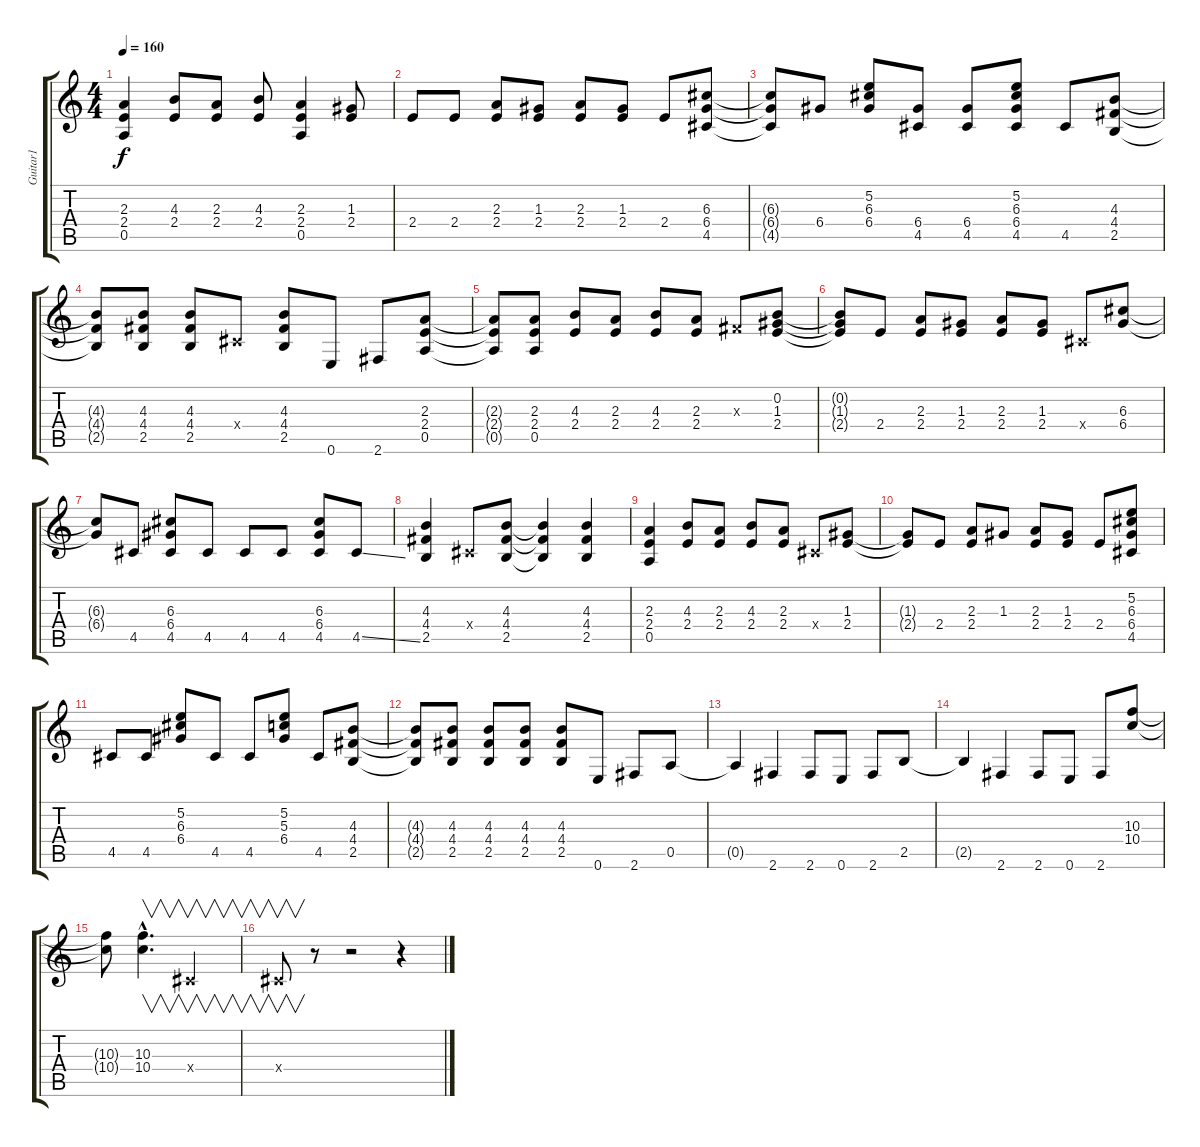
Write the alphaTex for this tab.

\track ("Guitar1" "Guitar1") {instrument distortionguitar}
\staff {score tabs}
\tuning (E4 B3 G3 D3 A2 E2) {hide}
\ts (4 4)
\tempo 160
\clef g2
\ks c
(2.3 2.4 0.5).4{dy f} (4.3 2.4).8 (2.3 2.4).8 (4.3 2.4).8 (2.3 2.4 0.5).4 (1.3 2.4).8 |
2.4.8 2.4.8 (2.3 2.4).8 (1.3 2.4).8 (2.3 2.4).8 (1.3 2.4).8 2.4.8 (6.3 6.4 4.5).8 |
(6.3{t} 6.4{t} 4.5{t}).8 6.4.8 (5.2 6.3 6.4).8 (6.4 4.5).8 (6.4 4.5).8 (5.2 6.3 6.4 4.5).8 4.5.8 (4.3 4.4 2.5).8 |
(4.3{t} 4.4{t} 2.5{t}).8 (4.3 4.4 2.5).8 (4.3 4.4 2.5).8 -1.4{x}.8 (4.3 4.4 2.5).8 0.6.8 2.6.8 (2.3 2.4 0.5).8 |
(2.3{t} 2.4{t} 0.5{t}).8 (2.3 2.4 0.5).8 (4.3 2.4).8 (2.3 2.4).8 (4.3 2.4).8 (2.3 2.4).8 -1.3{x}.8 (0.2 1.3 2.4).8 |
(0.2{t} 1.3{t} 2.4{t}).8 2.4.8 (2.3 2.4).8 (1.3 2.4).8 (2.3 2.4).8 (1.3 2.4).8 -1.4{x}.8 (6.3 6.4).8 |
(6.3{t} 6.4{t}).8 4.5.8 (6.3 6.4 4.5).8 4.5.8 4.5.8 4.5.8 (6.3 6.4 4.5).8 4.5{ss}.8 |
(4.3 4.4 2.5).4 -1.4{x}.8 (4.3 4.4 2.5).8 (4.3{t} 4.4{t} 2.5{t}).4 (4.3 4.4 2.5).4 |
(2.3 2.4 0.5).4 (4.3 2.4).8 (2.3 2.4).8 (4.3 2.4).8 (2.3 2.4).8 -1.4{x}.8 (1.3 2.4).8 |
(1.3{t} 2.4{t}).8 2.4.8 (2.3 2.4).8 1.3.8 (2.3 2.4).8 (1.3 2.4).8 2.4.8 (5.2 6.3 6.4 4.5).8 |
4.5.8 4.5.8 (5.2 6.3 6.4).8 4.5.8 4.5.8 (5.2 5.3 6.4).8 4.5.8 (4.3 4.4 2.5).8 |
(4.3{t} 4.4{t} 2.5{t}).8 (4.3 4.4 2.5).8 (4.3 4.4 2.5).8 (4.3 4.4 2.5).8 (4.3 4.4 2.5).8 0.6.8 2.6.8 0.5.8 |
0.5{t}.4 2.6.4 2.6.8 0.6.8 2.6.8 2.5.8 |
2.5{t}.4 2.6.4 2.6.8 0.6.8 2.6.8 (10.3 10.4).8 |
(10.3{t} 10.4{t}).8 (10.3{hac} 10.4{hac}).4{v d} -1.4{x}.2{v} |
-1.4{x}.8{v} r.8 r.2 r.4
